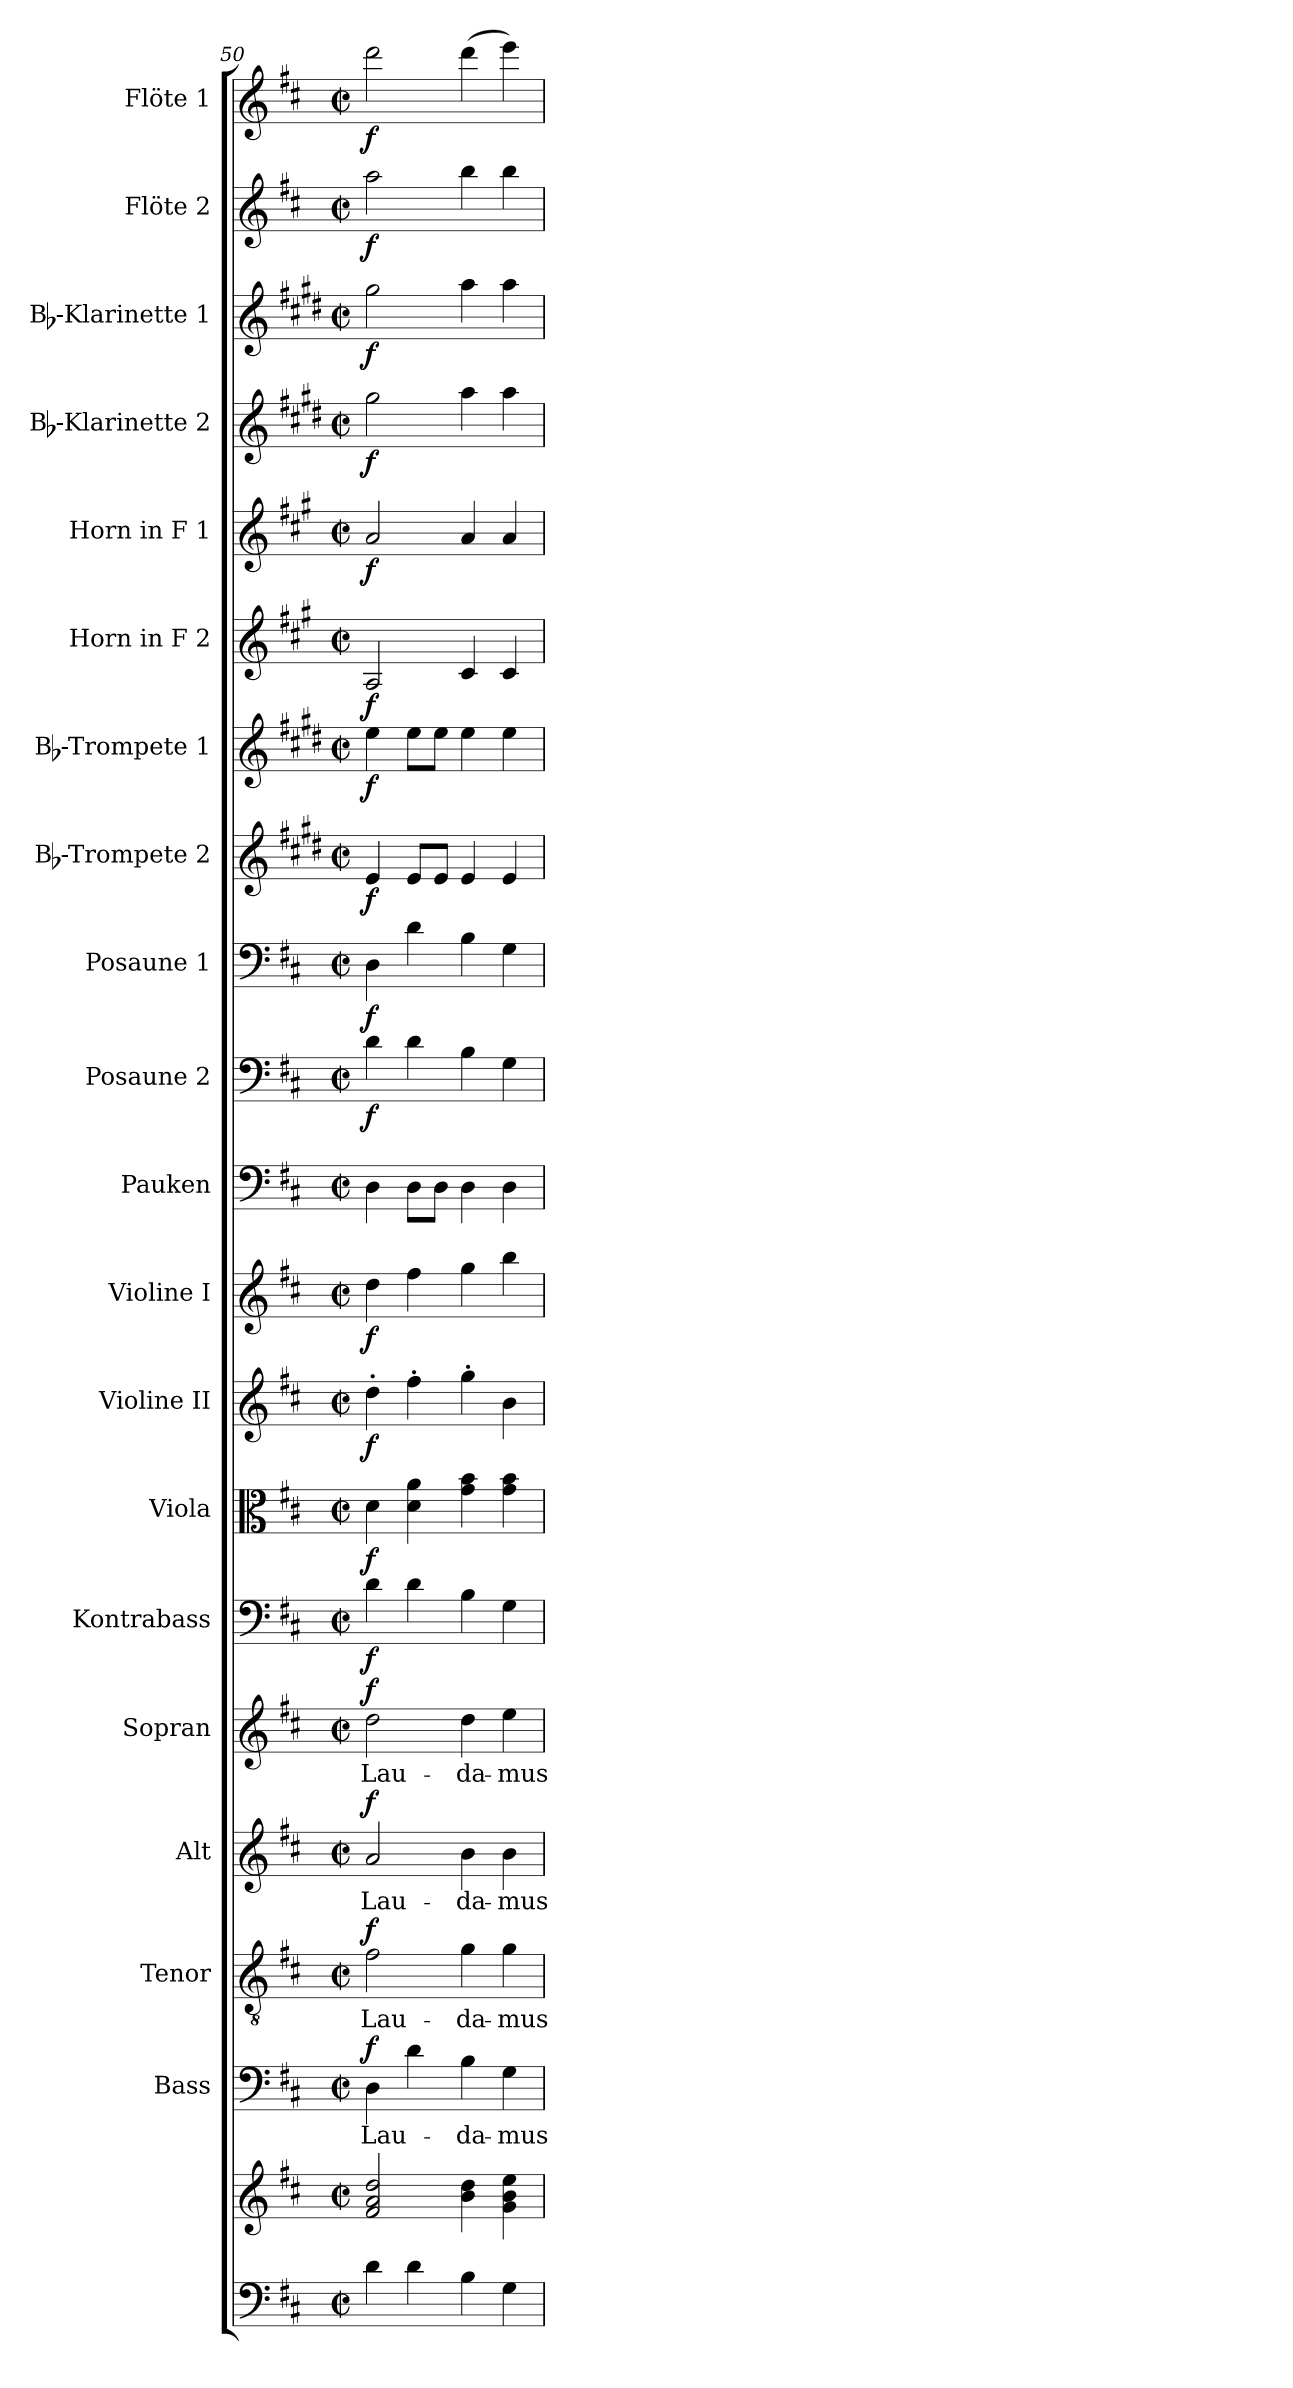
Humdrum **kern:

**kern	**kern	**kern	**text	**dynam	**kern	**text	**dynam	**kern	**text	**dynam	**kern	**text	**dynam	**kern	**dynam	**kern	**dynam	**kern	**dynam	**kern	**dynam	**kern	**kern	**dynam	**kern	**dynam	**kern	**dynam	**kern	**dynam	**kern	**dynam	**kern	**dynam	**kern	**dynam	**kern	**dynam	**kern	**dynam	**kern	**dynam
*part20	*part20	*part19	*part19	*part19	*part18	*part18	*part18	*part17	*part17	*part17	*part16	*part16	*part16	*part15	*part15	*part14	*part14	*part13	*part13	*part12	*part12	*part11	*part10	*part10	*part9	*part9	*part8	*part8	*part7	*part7	*part6	*part6	*part5	*part5	*part4	*part4	*part3	*part3	*part2	*part2	*part1	*part1
*staff21	*staff20	*staff19	*staff19	*staff19	*staff18	*staff18	*staff18	*staff17	*staff17	*staff17	*staff16	*staff16	*staff16	*staff15	*staff15	*staff14	*staff14	*staff13	*staff13	*staff12	*staff12	*staff11	*staff10	*staff10	*staff9	*staff9	*staff8	*staff8	*staff7	*staff7	*staff6	*staff6	*staff5	*staff5	*staff4	*staff4	*staff3	*staff3	*staff2	*staff2	*staff1	*staff1
*	*	*I"Bass	*	*	*I"Tenor	*	*	*I"Alt	*	*	*I"Sopran	*	*	*I"Kontrabass	*	*I"Viola	*	*I"Violine II	*	*I"Violine I	*	*I"Pauken	*I"Posaune 2	*	*I"Posaune 1	*	*I"Bb-Trompete 2	*	*I"Bb-Trompete 1	*	*I"Horn in F 2	*	*I"Horn in F 1	*	*I"Bb-Klarinette 2	*	*I"Bb-Klarinette 1	*	*I"Flöte 2	*	*I"Flöte 1	*
*	*	*I'B.	*	*	*I'T.	*	*	*I'A.	*	*	*I'S.	*	*	*I'Kb.	*	*I'Vla.	*	*I'Vl. II	*	*I'Vl. I	*	*I'Pk.	*I'Pos. 2	*	*I'Pos. 1	*	*I'Bb Trp. 2	*	*I'Bb Trp. 1	*	*	*	*	*	*I'Bb Kl. 2	*	*I'Bb Kl. 1	*	*I'Fl. 2	*	*I'Fl. 1	*
*clefF4	*clefG2	*clefF4	*	*	*clefGv2	*	*	*clefG2	*	*	*clefG2	*	*	*clefF4	*	*clefC3	*	*clefG2	*	*clefG2	*	*clefF4	*clefF4	*	*clefF4	*	*clefG2	*	*clefG2	*	*clefG2	*	*clefG2	*	*clefG2	*	*clefG2	*	*clefG2	*	*clefG2	*
*	*	*	*	*	*	*	*	*	*	*	*	*	*	*ITrd7c12	*	*	*	*	*	*	*	*	*	*	*	*	*ITrd1c2	*	*ITrd1c2	*	*ITrd4c7	*	*ITrd4c7	*	*ITrd1c2	*	*ITrd1c2	*	*	*	*	*
*k[f#c#]	*k[f#c#]	*k[f#c#]	*	*	*k[f#c#]	*	*	*k[f#c#]	*	*	*k[f#c#]	*	*	*k[f#c#]	*	*k[f#c#]	*	*k[f#c#]	*	*k[f#c#]	*	*k[f#c#]	*k[f#c#]	*	*k[f#c#]	*	*k[f#c#]	*	*k[f#c#]	*	*k[f#c#]	*	*k[f#c#]	*	*k[f#c#]	*	*k[f#c#]	*	*k[f#c#]	*	*k[f#c#]	*
*D:	*D:	*D:	*	*	*D:	*	*	*D:	*	*	*D:	*	*	*D:	*	*D:	*	*D:	*	*D:	*	*D:	*D:	*	*D:	*	*D:	*	*D:	*	*D:	*	*D:	*	*D:	*	*D:	*	*D:	*	*D:	*
*M2/2	*M2/2	*M2/2	*	*	*M2/2	*	*	*M2/2	*	*	*M2/2	*	*	*M2/2	*	*M2/2	*	*M2/2	*	*M2/2	*	*M2/2	*M2/2	*	*M2/2	*	*M2/2	*	*M2/2	*	*M2/2	*	*M2/2	*	*M2/2	*	*M2/2	*	*M2/2	*	*M2/2	*
*met(c|)	*met(c|)	*met(c|)	*	*	*met(c|)	*	*	*met(c|)	*	*	*met(c|)	*	*	*met(c|)	*	*met(c|)	*	*met(c|)	*	*met(c|)	*	*met(c|)	*met(c|)	*	*met(c|)	*	*met(c|)	*	*met(c|)	*	*met(c|)	*	*met(c|)	*	*met(c|)	*	*met(c|)	*	*met(c|)	*	*met(c|)	*
=50	=50	=50	=50	=50	=50	=50	=50	=50	=50	=50	=50	=50	=50	=50	=50	=50	=50	=50	=50	=50	=50	=50	=50	=50	=50	=50	=50	=50	=50	=50	=50	=50	=50	=50	=50	=50	=50	=50	=50	=50	=50	=50
!	!	!	!LO:LY:b	!LO:DY:a	!	!LO:LY:b	!LO:DY:a	!	!LO:LY:b	!LO:DY:a	!	!LO:LY:b	!LO:DY:a	!	!LO:DY:b	!	!LO:DY:b	!	!LO:DY:b	!	!LO:DY:b	!	!	!LO:DY:b	!	!LO:DY:b	!	!LO:DY:b	!	!LO:DY:b	!	!LO:DY:b	!	!LO:DY:b	!	!LO:DY:b	!	!LO:DY:b	!	!LO:DY:b	!	!LO:DY:b
4d\	2f#/ 2a/ 2dd/	4D\	Lau-	f	2f#\	Lau-	f	2a/	Lau-	f	2dd\	Lau-	f	4D\	f	4d\	f	4dd'>\	f	4dd\	f	4D\	4d\	f	4D\	f	4d/	f	4dd\	f	2D/	f	2d/	f	2ff#\	f	2ff#\	f	2aa\	f	2ddd\	f
4d\	.	4d\	.	.	.	.	.	.	.	.	.	.	.	4D\	.	4d\ 4a\	.	4ff#'>\	.	4ff#\	.	8D\L	4d\	.	4d\	.	8d/L	.	8dd\L	.	.	.	.	.	.	.	.	.	.	.	.	.
.	.	.	.	.	.	.	.	.	.	.	.	.	.	.	.	.	.	.	.	.	.	8D\J	.	.	.	.	8d/J	.	8dd\J	.	.	.	.	.	.	.	.	.	.	.	.	.
!	!	!	!LO:LY:b	!	!	!LO:LY:b	!	!	!LO:LY:b	!	!	!LO:LY:b	!	!	!	!	!	!	!	!	!	!	!	!	!	!	!	!	!	!	!	!	!	!	!	!	!	!	!	!	!	!
4B\	4b\ 4dd\	4B\	-da-	.	4g\	-da-	.	4b\	-da-	.	4dd\	-da-	.	4BB\	.	4g\ 4b\	.	4gg'>\	.	4gg\	.	4D\	4B\	.	4B\	.	4d/	.	4dd\	.	4F#/	.	4d/	.	4gg\	.	4gg\	.	4bb\	.	(>4ddd\	.
!	!	!	!LO:LY:b	!	!	!LO:LY:b	!	!	!LO:LY:b	!	!	!LO:LY:b	!	!	!	!	!	!	!	!	!	!	!	!	!	!	!	!	!	!	!	!	!	!	!	!	!	!	!	!	!	!
4G\	4g\ 4b\ 4ee\	4G\	-mus	.	4g\	-mus	.	4b\	-mus	.	4ee\	-mus	.	4GG\	.	4g\ 4b\	.	4b\	.	4bb\	.	4D\	4G\	.	4G\	.	4d/	.	4dd\	.	4F#/	.	4d/	.	4gg\	.	4gg\	.	4bb\	.	4eee\)	.
=	=	=	=	=	=	=	=	=	=	=	=	=	=	=	=	=	=	=	=	=	=	=	=	=	=	=	=	=	=	=	=	=	=	=	=	=	=	=	=	=	=	=
*-	*-	*-	*-	*-	*-	*-	*-	*-	*-	*-	*-	*-	*-	*-	*-	*-	*-	*-	*-	*-	*-	*-	*-	*-	*-	*-	*-	*-	*-	*-	*-	*-	*-	*-	*-	*-	*-	*-	*-	*-	*-	*-
